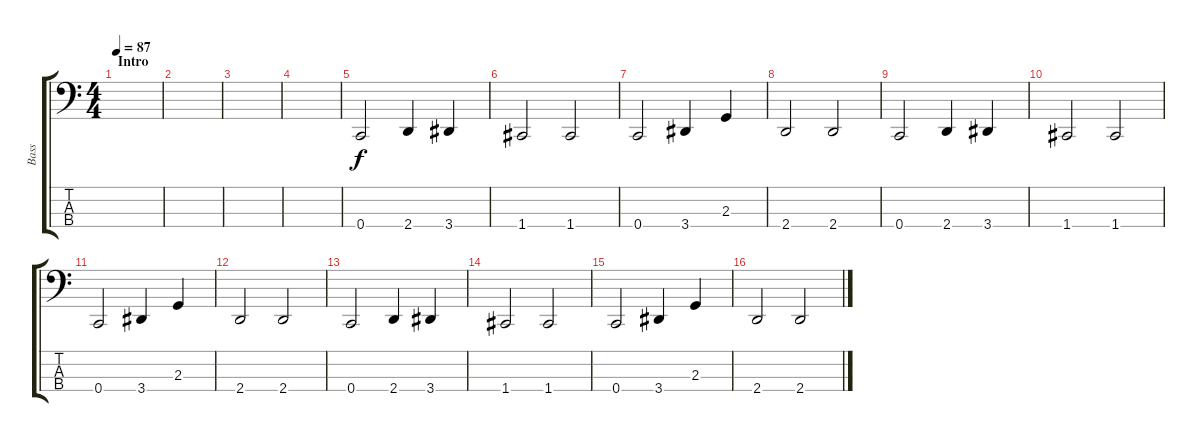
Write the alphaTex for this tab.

\track ("Bass" "Bass") {instrument electricbasspick}
\staff {score tabs}
\tuning (Eb2 Bb1 F1 C1) {hide}
\ts (4 4)
\section ("" "Intro")
\tempo 87
\clef f4
\ks c
|
|
|
|
0.4.2 2.4.4 3.4.4 |
1.4.2 1.4.2 |
0.4.2 3.4.4 2.3.4 |
2.4.2 2.4.2 |
0.4.2 2.4.4 3.4.4 |
1.4.2 1.4.2 |
0.4.2 3.4.4 2.3.4 |
2.4.2 2.4.2 |
0.4.2 2.4.4 3.4.4 |
1.4.2 1.4.2 |
0.4.2 3.4.4 2.3.4 |
2.4.2 2.4.2
